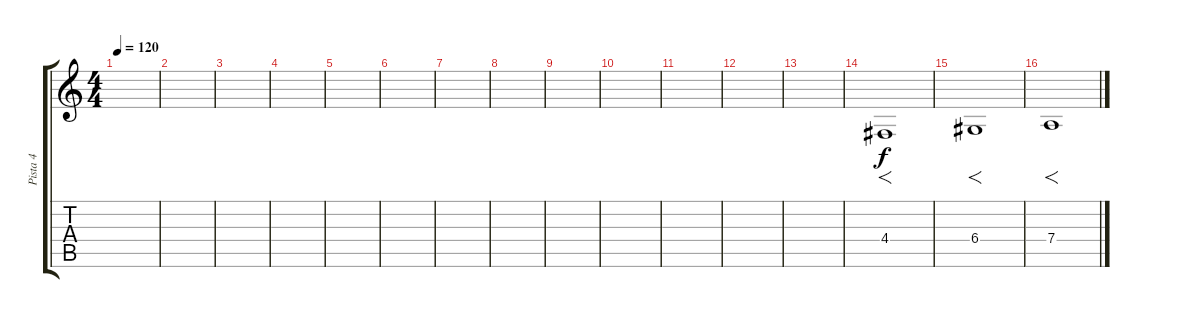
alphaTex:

\track ("Pista 4" "Pista 4") {instrument cello}
\staff {score tabs}
\tuning (E4 B3 G3 D3 A2 E2) {hide}
\ts (4 4)
\tempo 120
\clef g2
\ks c
|
|
|
|
|
|
|
|
|
|
|
|
|
4.4.1{f} |
6.4.1{f} |
7.4.1{f}
